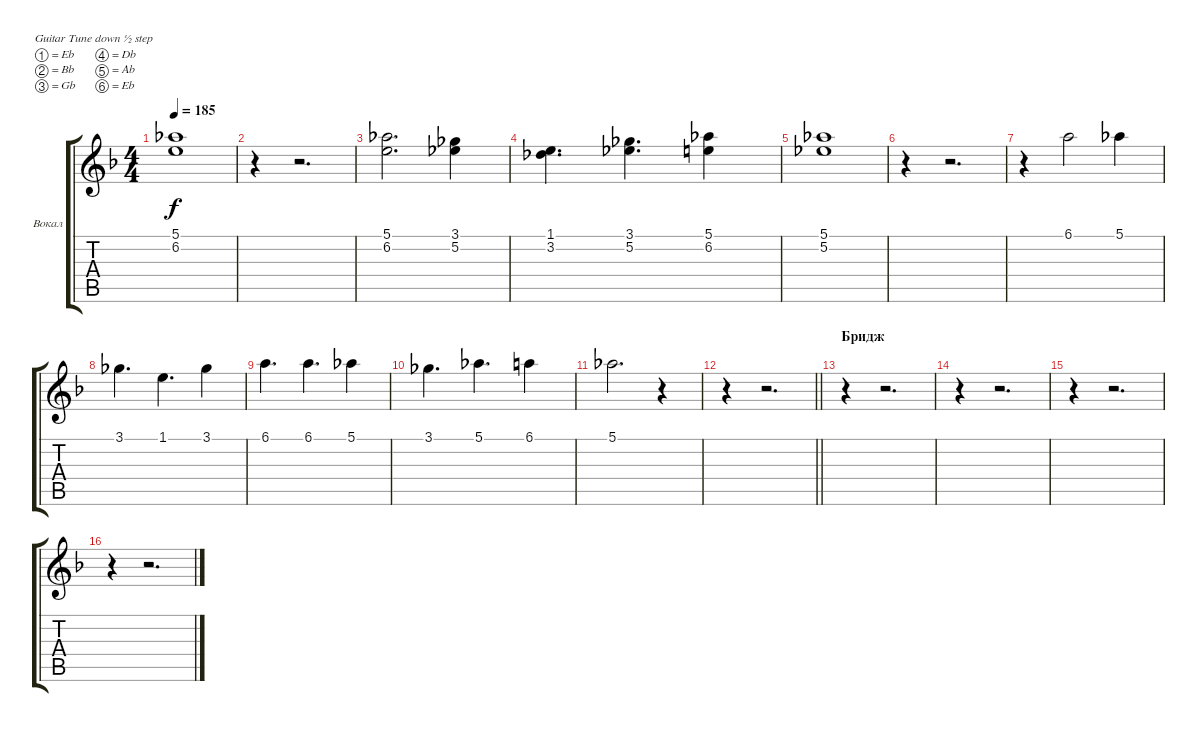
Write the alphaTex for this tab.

\bracketExtendMode groupsimilarinstruments
\firstSystemTrackNameOrientation horizontal
\otherSystemsTrackNameOrientation horizontal
\track ("Валерий Кипелов" "Вокал") {instrument trumpet}
\staff {score tabs}
\tuning (Eb4 Bb3 Gb3 Db3 Ab2 Eb2)
\displaytranspose 12
\ts (4 4)
\tempo 185
\clef g2
\ks dminor
(5.1 6.2).1{dy f} |
r.4 r.2{d} |
(5.1 6.2).2{d} (3.1 5.2).4 |
(1.1 3.2).4{d} (3.1 5.2).4{d} (5.1 6.2).4 |
(5.1 5.2).1 |
r.4 r.2{d} |
r.4 6.1.2 5.1.4 |
3.1.4{d} 1.1.4{d} 3.1.4 |
6.1.4{d} 6.1.4{d} 5.1.4 |
3.1.4{d} 5.1.4{d} 6.1.4 |
5.1.2{d} r.4 |
\barLineRight lightlight
r.4 r.2{d} |
\section ("" "Бридж")
r.4 r.2{d} |
r.4 r.2{d} |
r.4 r.2{d} |
r.4 r.2{d}
